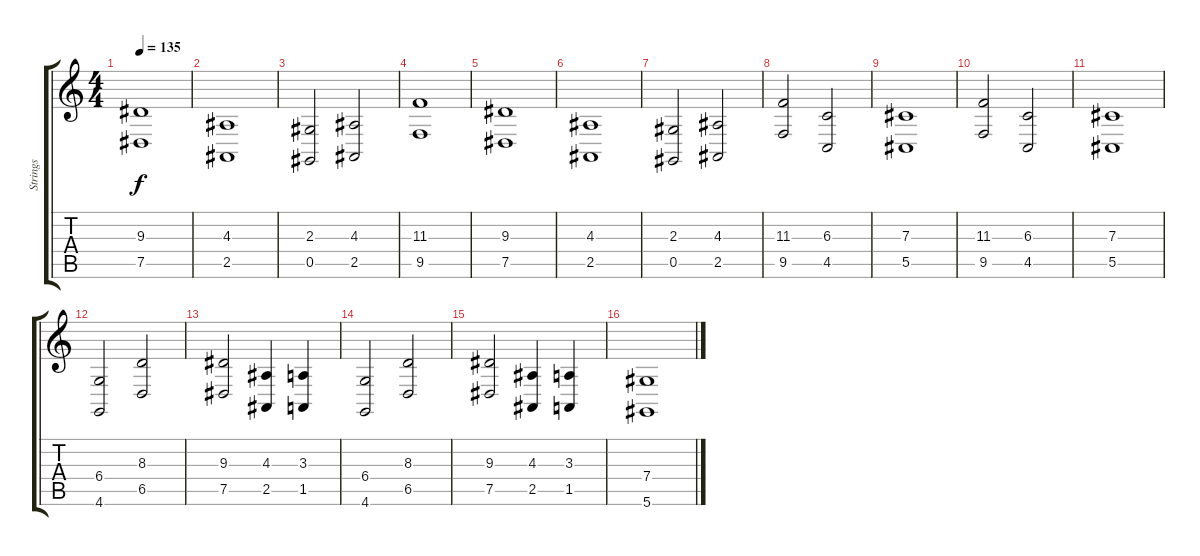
\track ("Strings" "Strings") {instrument stringensemble1}
\staff {score tabs}
\tuning (Eb4 Bb3 Gb3 Db3 Ab2 Eb2) {hide}
\ts (4 4)
\tempo 135
\clef g2
\ks c
(9.3 7.5).1{dy f} |
(4.3 2.5).1 |
(2.3 0.5).2 (4.3 2.5).2 |
(11.3 9.5).1 |
(9.3 7.5).1 |
(4.3 2.5).1 |
(2.3 0.5).2 (4.3 2.5).2 |
(11.3 9.5).2 (6.3 4.5).2 |
(7.3 5.5).1 |
(11.3 9.5).2 (6.3 4.5).2 |
(7.3 5.5).1 |
(6.4 4.6).2 (8.3 6.5).2 |
(9.3 7.5).2 (4.3 2.5).4 (3.3 1.5).4 |
(6.4 4.6).2 (8.3 6.5).2 |
(9.3 7.5).2 (4.3 2.5).4 (3.3 1.5).4 |
(7.4 5.6).1
